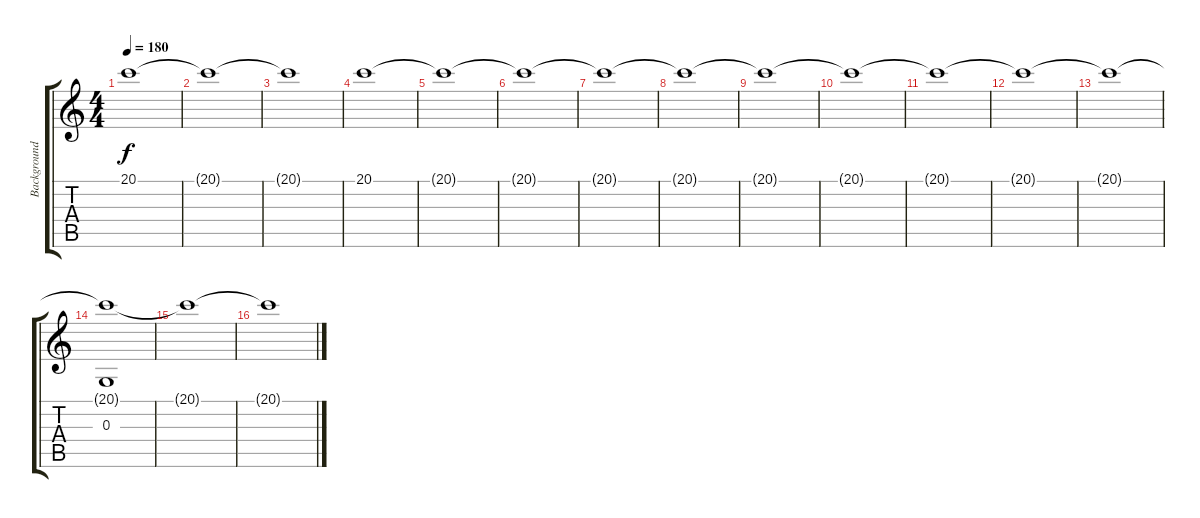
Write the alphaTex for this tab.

\track ("Background Synth" "Background") {instrument stringensemble2}
\staff {score tabs}
\tuning (E4 B3 G3 D3 A2 E2) {hide}
\ts (4 4)
\tempo 180
\clef g2
\ks c
20.1{t}.1{dy f} |
20.1{t}.1 |
20.1{t}.1 |
20.1.1 |
20.1{t}.1 |
20.1{t}.1 |
20.1{t}.1 |
20.1{t}.1 |
20.1{t}.1 |
20.1{t}.1 |
20.1{t}.1 |
20.1{t}.1 |
20.1{t}.1 |
(20.1{t} 0.3).1 |
20.1{t}.1 |
20.1{t}.1
